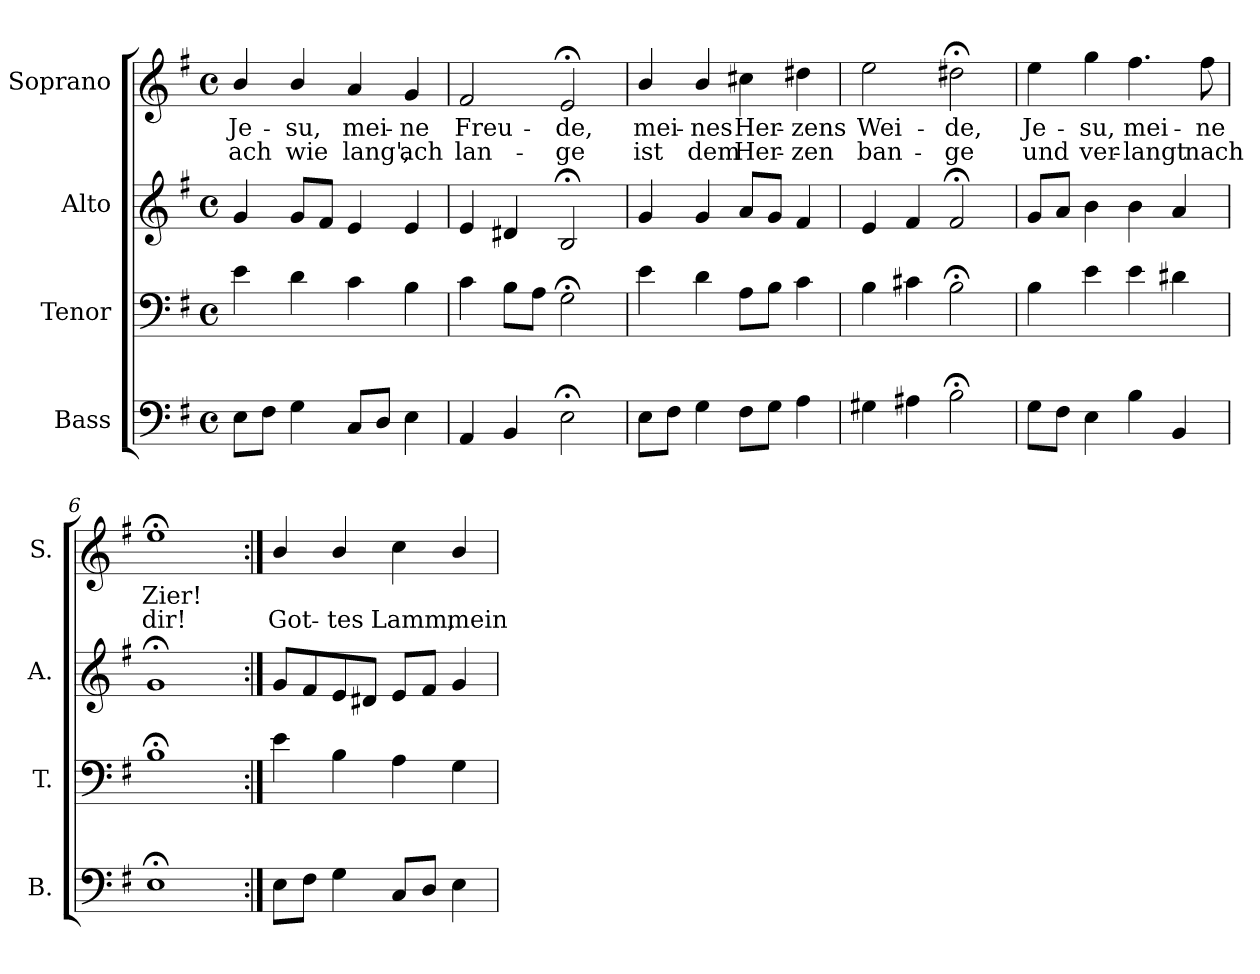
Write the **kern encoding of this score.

**kern	**kern	**kern	**kern	**text	**text
*part4	*part3	*part2	*part1	*part1	*part1
*staff4	*staff3	*staff2	*staff1	*staff1	*staff1
*I"Bass	*I"Tenor	*I"Alto	*I"Soprano	*	*
*I'B.	*I'T.	*I'A.	*I'S.	*	*
*clefF4	*clefF4	*clefG2	*clefG2	*	*
*k[f#]	*k[f#]	*k[f#]	*k[f#]	*	*
*G:	*G:	*G:	*e:	*	*
*M4/4	*M4/4	*M4/4	*M4/4	*	*
*met(c)	*met(c)	*met(c)	*met(c)	*	*
=1	=1	=1	=1	=1	=1
8E\L	4e\	4g/	4b/	Je-	ach
8F#\J	.	.	.	.	.
4G\	4d\	8g/L	4b/	-su,	wie
.	.	8f#/J	.	.	.
8C/L	4c\	4e/	4a/	mei-	lang',
8D/J	.	.	.	.	.
4E\	4B\	4e/	4g/	-ne	ach
=2	=2	=2	=2	=2	=2
4AA/	4c\	4e/	2f#/	Freu-	lan-
4BB/	8B\L	4d#X/	.	.	.
.	8A\J	.	.	.	.
2E;<\	2G;<\	2B;</	2e;</	-de,	-ge
=3	=3	=3	=3	=3	=3
8E\L	4e\	4g/	4b/	mei-	ist
8F#\J	.	.	.	.	.
4G\	4d\	4g/	4b/	-nes	dem
8F#\L	8A\L	8a/L	4cc#X\	Her-	Her-
8G\J	8B\J	8g/J	.	.	.
4A\	4c\	4f#/	4dd#X\	-zens	-zen
=4	=4	=4	=4	=4	=4
4G#X\	4B\	4e/	2ee\	Wei-	ban-
4A#X\	4c#X\	4f#/	.	.	.
2B;<\	2B;<\	2f#;</	2dd#X;<\	-de,	-ge
!!LO:LB:g=z
=5	=5	=5	=5	=5	=5
8G\L	4B\	8g/L	4ee\	Je-	und
8F#\J	.	8a/J	.	.	.
4E\	4e\	4b\	4gg\	-su,	ver-
4B\	4e\	4b\	4.ff#\	mei-	-langt
4BB/	4d#X\	4a/	.	.	.
.	.	.	8ff#\	-ne	nach
=6	=6	=6	=6	=6	=6
1E;<	1B;<	1g;<	1ee;<	Zier!	dir!
=7:|!	=7:|!	=7:|!	=7:|!	=7:|!	=7:|!
8E\L	4e\	8g/L	4b/	.	Got-
8F#\J	.	8f#/	.	.	.
4G\	4B\	8e/	4b/	.	-tes
.	.	8d#X/J	.	.	.
8C/L	4A\	8e/L	4cc\	.	Lamm,
8D/J	.	8f#/J	.	.	.
4E\	4G\	4g/	4b/	.	mein
=	=	=	=	=	=
*-	*-	*-	*-	*-	*-
